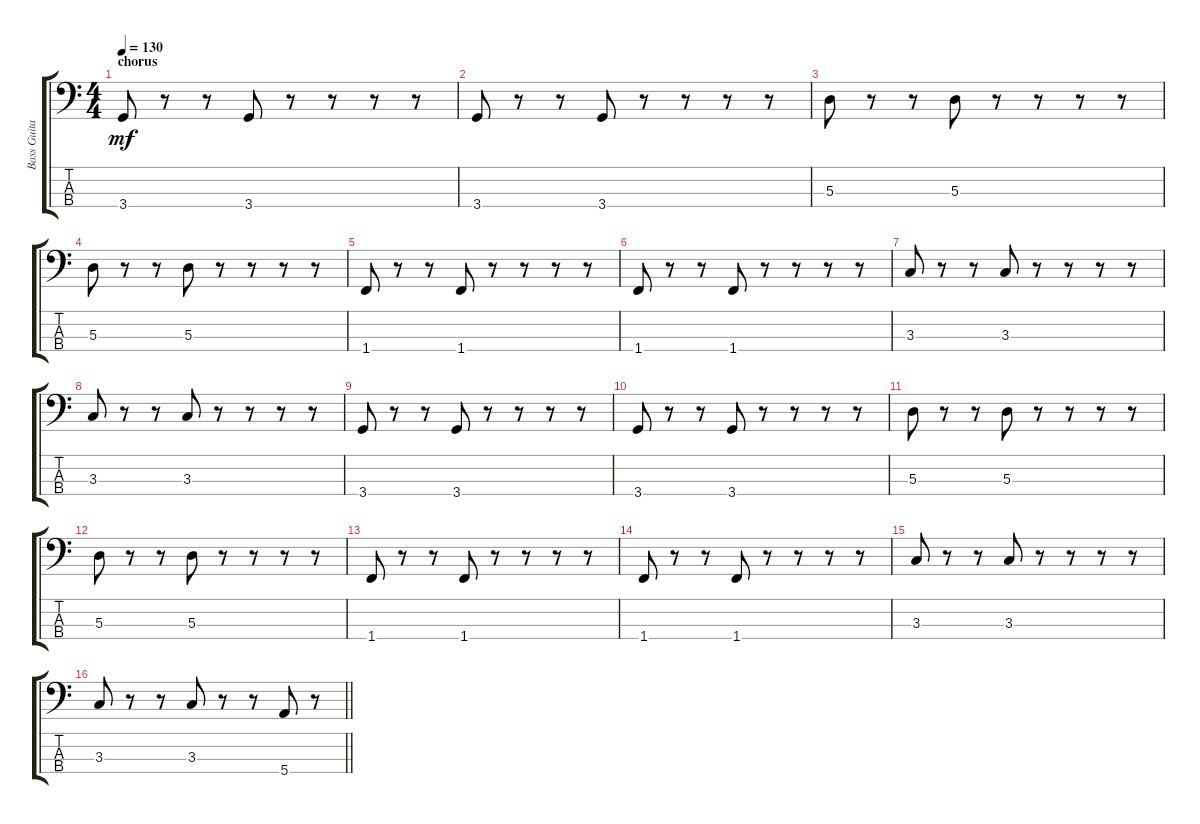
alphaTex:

\track ("Bass Guitar" "Bass Guita") {instrument electricbassfinger}
\staff {score tabs}
\tuning (G2 D2 A1 E1) {hide}
\ts (4 4)
\section ("" "chorus")
\tempo 130
\clef f4
\ks c
3.4.8{dy mf} r.8 r.8 3.4.8 r.8 r.8 r.8 r.8 |
3.4.8 r.8 r.8 3.4.8 r.8 r.8 r.8 r.8 |
5.3.8 r.8 r.8 5.3.8 r.8 r.8 r.8 r.8 |
5.3.8 r.8 r.8 5.3.8 r.8 r.8 r.8 r.8 |
1.4.8 r.8 r.8 1.4.8 r.8 r.8 r.8 r.8 |
1.4.8 r.8 r.8 1.4.8 r.8 r.8 r.8 r.8 |
3.3.8 r.8 r.8 3.3.8 r.8 r.8 r.8 r.8 |
3.3.8 r.8 r.8 3.3.8 r.8 r.8 r.8 r.8 |
3.4.8 r.8 r.8 3.4.8 r.8 r.8 r.8 r.8 |
3.4.8 r.8 r.8 3.4.8 r.8 r.8 r.8 r.8 |
5.3.8 r.8 r.8 5.3.8 r.8 r.8 r.8 r.8 |
5.3.8 r.8 r.8 5.3.8 r.8 r.8 r.8 r.8 |
1.4.8 r.8 r.8 1.4.8 r.8 r.8 r.8 r.8 |
1.4.8 r.8 r.8 1.4.8 r.8 r.8 r.8 r.8 |
3.3.8 r.8 r.8 3.3.8 r.8 r.8 r.8 r.8 |
\barLineRight lightlight
3.3.8 r.8 r.8 3.3.8 r.8 r.8 5.4.8 r.8
